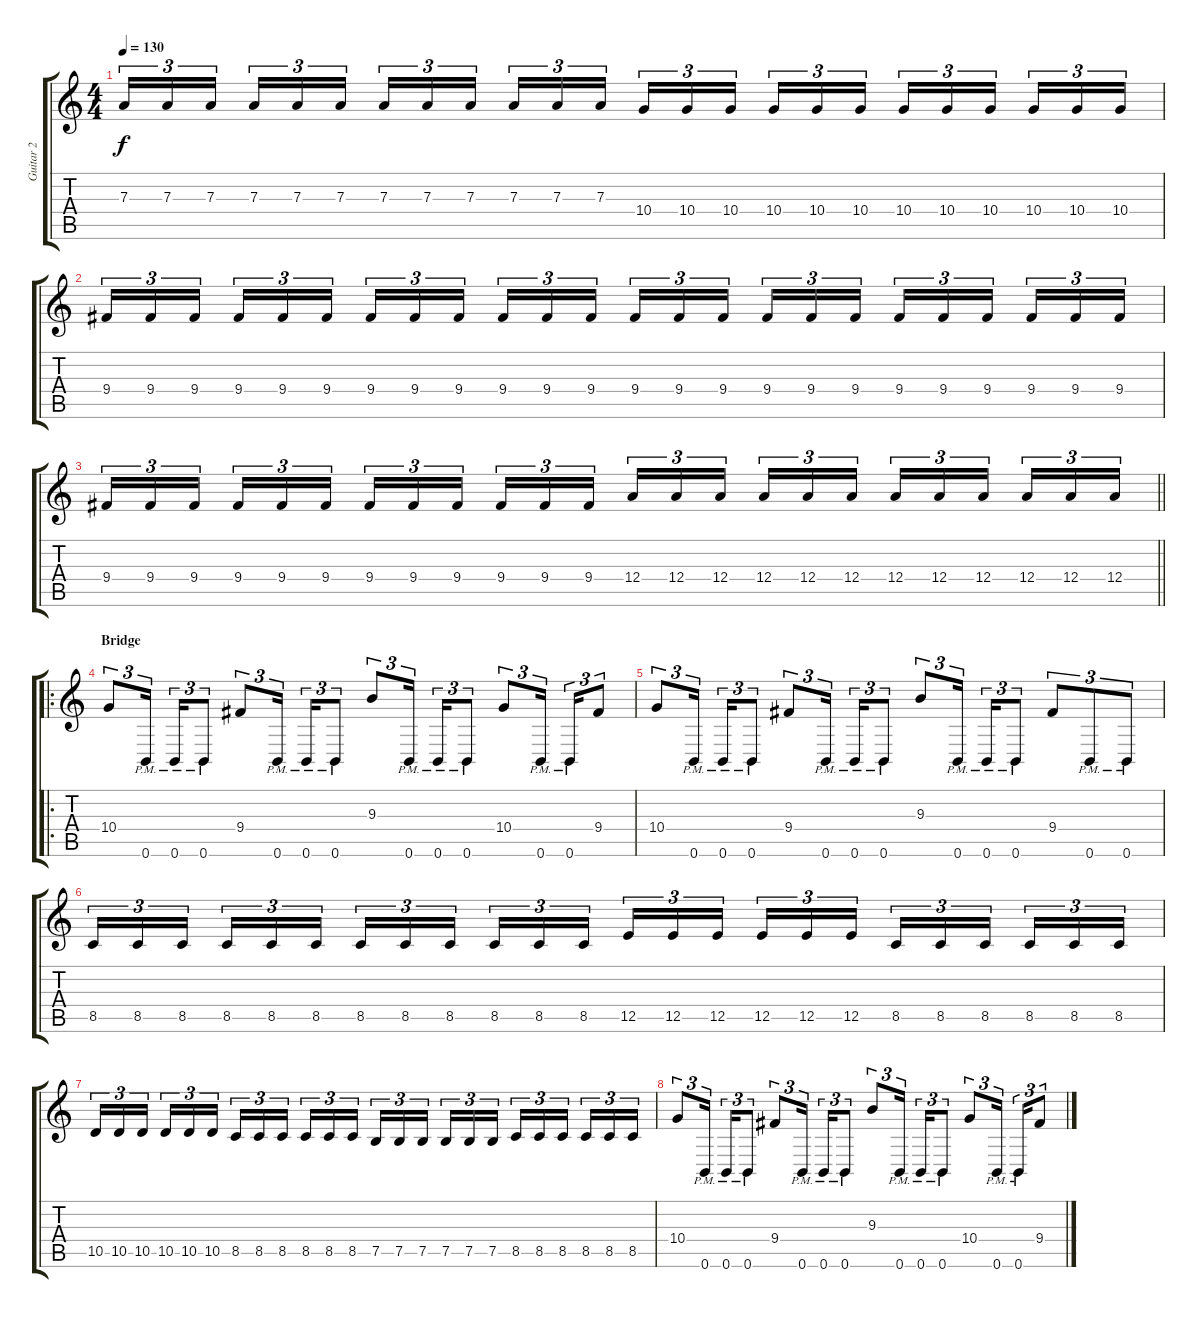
\track ("Guitar 2" "Guitar 2") {instrument distortionguitar}
\staff {score tabs}
\tuning (B3 Gb3 D3 A2 E2 B1) {hide}
\ts (4 4)
\tempo 130
\clef g2
\ks c
7.3.16{tu (3 2) dy f} 7.3.16{tu (3 2)} 7.3.16{tu (3 2)} 7.3.16{tu (3 2)} 7.3.16{tu (3 2)} 7.3.16{tu (3 2)} 7.3.16{tu (3 2)} 7.3.16{tu (3 2)} 7.3.16{tu (3 2)} 7.3.16{tu (3 2)} 7.3.16{tu (3 2)} 7.3.16{tu (3 2)} 10.4.16{tu (3 2)} 10.4.16{tu (3 2)} 10.4.16{tu (3 2)} 10.4.16{tu (3 2)} 10.4.16{tu (3 2)} 10.4.16{tu (3 2)} 10.4.16{tu (3 2)} 10.4.16{tu (3 2)} 10.4.16{tu (3 2)} 10.4.16{tu (3 2)} 10.4.16{tu (3 2)} 10.4.16{tu (3 2)} |
9.4.16{tu (3 2)} 9.4.16{tu (3 2)} 9.4.16{tu (3 2)} 9.4.16{tu (3 2)} 9.4.16{tu (3 2)} 9.4.16{tu (3 2)} 9.4.16{tu (3 2)} 9.4.16{tu (3 2)} 9.4.16{tu (3 2)} 9.4.16{tu (3 2)} 9.4.16{tu (3 2)} 9.4.16{tu (3 2)} 9.4.16{tu (3 2)} 9.4.16{tu (3 2)} 9.4.16{tu (3 2)} 9.4.16{tu (3 2)} 9.4.16{tu (3 2)} 9.4.16{tu (3 2)} 9.4.16{tu (3 2)} 9.4.16{tu (3 2)} 9.4.16{tu (3 2)} 9.4.16{tu (3 2)} 9.4.16{tu (3 2)} 9.4.16{tu (3 2)} |
\barLineRight lightlight
9.4.16{tu (3 2)} 9.4.16{tu (3 2)} 9.4.16{tu (3 2)} 9.4.16{tu (3 2)} 9.4.16{tu (3 2)} 9.4.16{tu (3 2)} 9.4.16{tu (3 2)} 9.4.16{tu (3 2)} 9.4.16{tu (3 2)} 9.4.16{tu (3 2)} 9.4.16{tu (3 2)} 9.4.16{tu (3 2)} 12.4.16{tu (3 2)} 12.4.16{tu (3 2)} 12.4.16{tu (3 2)} 12.4.16{tu (3 2)} 12.4.16{tu (3 2)} 12.4.16{tu (3 2)} 12.4.16{tu (3 2)} 12.4.16{tu (3 2)} 12.4.16{tu (3 2)} 12.4.16{tu (3 2)} 12.4.16{tu (3 2)} 12.4.16{tu (3 2)} |
\ro
\section ("" "Bridge")
10.4.8{tu (3 2)} 0.6{pm}.16{tu (3 2)} 0.6{pm}.16{tu (3 2)} 0.6{pm}.8{tu (3 2)} 9.4.8{tu (3 2)} 0.6{pm}.16{tu (3 2)} 0.6{pm}.16{tu (3 2)} 0.6{pm}.8{tu (3 2)} 9.3.8{tu (3 2)} 0.6{pm}.16{tu (3 2)} 0.6{pm}.16{tu (3 2)} 0.6{pm}.8{tu (3 2)} 10.4.8{tu (3 2)} 0.6{pm}.16{tu (3 2)} 0.6{pm}.16{tu (3 2)} 9.4.8{tu (3 2)} |
10.4.8{tu (3 2)} 0.6{pm}.16{tu (3 2)} 0.6{pm}.16{tu (3 2)} 0.6{pm}.8{tu (3 2)} 9.4.8{tu (3 2)} 0.6{pm}.16{tu (3 2)} 0.6{pm}.16{tu (3 2)} 0.6{pm}.8{tu (3 2)} 9.3.8{tu (3 2)} 0.6{pm}.16{tu (3 2)} 0.6{pm}.16{tu (3 2)} 0.6{pm}.8{tu (3 2)} 9.4.8{tu (3 2)} 0.6{pm}.8{tu (3 2)} 0.6{pm}.8{tu (3 2)} |
8.5.16{tu (3 2)} 8.5.16{tu (3 2)} 8.5.16{tu (3 2)} 8.5.16{tu (3 2)} 8.5.16{tu (3 2)} 8.5.16{tu (3 2)} 8.5.16{tu (3 2)} 8.5.16{tu (3 2)} 8.5.16{tu (3 2)} 8.5.16{tu (3 2)} 8.5.16{tu (3 2)} 8.5.16{tu (3 2)} 12.5.16{tu (3 2)} 12.5.16{tu (3 2)} 12.5.16{tu (3 2)} 12.5.16{tu (3 2)} 12.5.16{tu (3 2)} 12.5.16{tu (3 2)} 8.5.16{tu (3 2)} 8.5.16{tu (3 2)} 8.5.16{tu (3 2)} 8.5.16{tu (3 2)} 8.5.16{tu (3 2)} 8.5.16{tu (3 2)} |
10.5.16{tu (3 2)} 10.5.16{tu (3 2)} 10.5.16{tu (3 2)} 10.5.16{tu (3 2)} 10.5.16{tu (3 2)} 10.5.16{tu (3 2)} 8.5.16{tu (3 2)} 8.5.16{tu (3 2)} 8.5.16{tu (3 2)} 8.5.16{tu (3 2)} 8.5.16{tu (3 2)} 8.5.16{tu (3 2)} 7.5.16{tu (3 2)} 7.5.16{tu (3 2)} 7.5.16{tu (3 2)} 7.5.16{tu (3 2)} 7.5.16{tu (3 2)} 7.5.16{tu (3 2)} 8.5.16{tu (3 2)} 8.5.16{tu (3 2)} 8.5.16{tu (3 2)} 8.5.16{tu (3 2)} 8.5.16{tu (3 2)} 8.5.16{tu (3 2)} |
10.4.8{tu (3 2)} 0.6{pm}.16{tu (3 2)} 0.6{pm}.16{tu (3 2)} 0.6{pm}.8{tu (3 2)} 9.4.8{tu (3 2)} 0.6{pm}.16{tu (3 2)} 0.6{pm}.16{tu (3 2)} 0.6{pm}.8{tu (3 2)} 9.3.8{tu (3 2)} 0.6{pm}.16{tu (3 2)} 0.6{pm}.16{tu (3 2)} 0.6{pm}.8{tu (3 2)} 10.4.8{tu (3 2)} 0.6{pm}.16{tu (3 2)} 0.6{pm}.16{tu (3 2)} 9.4.8{tu (3 2)}
